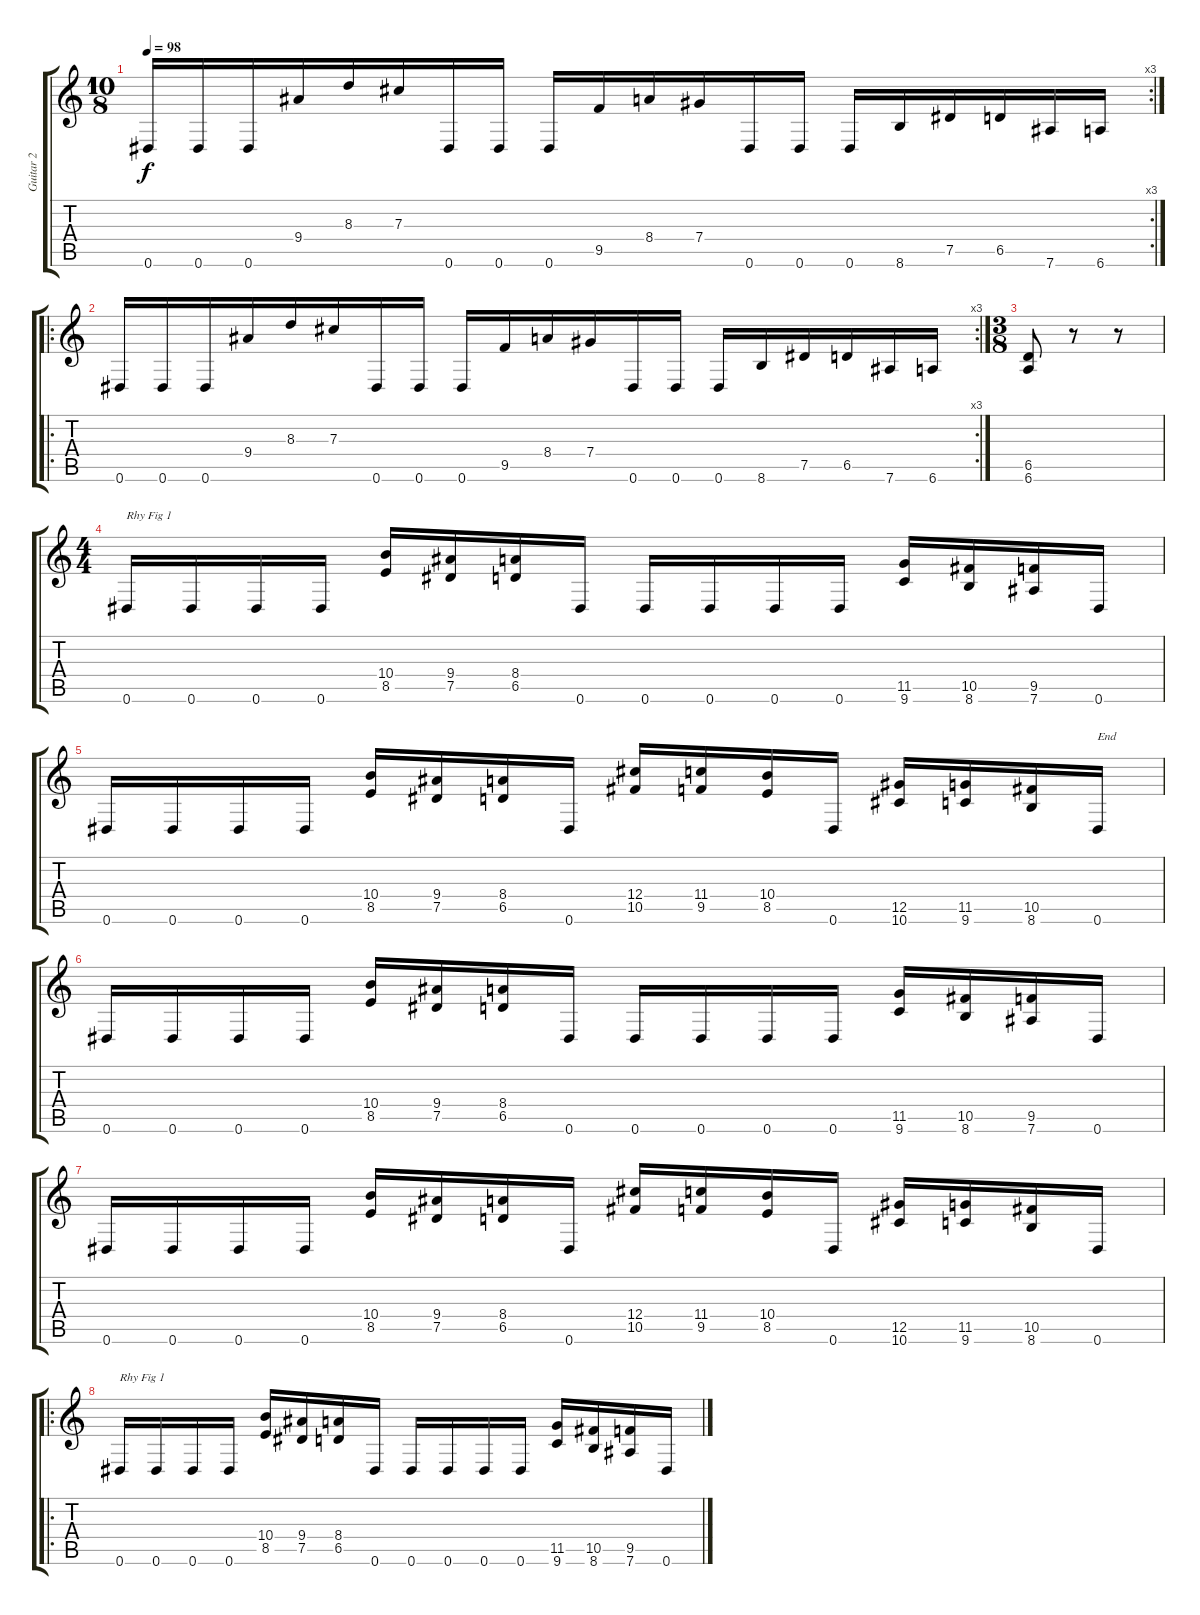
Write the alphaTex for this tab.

\track ("Guitar 2" "Guitar 2") {instrument distortionguitar}
\staff {score tabs}
\tuning (Eb4 Bb3 Gb3 Db3 Ab2 Eb2) {hide}
\rc 3
\ts (10 8)
\tempo 98
\clef g2
\ks c
0.6.16{dy f instrument distortionguitar} 0.6.16 0.6.16 9.4.16 8.3.16 7.3.16 0.6.16 0.6.16 0.6.16 9.5.16 8.4.16 7.4.16 0.6.16 0.6.16 0.6.16 8.6.16 7.5.16 6.5.16 7.6.16 6.6.16 |
\ro
\rc 3
0.6.16 0.6.16 0.6.16 9.4.16 8.3.16 7.3.16 0.6.16 0.6.16 0.6.16 9.5.16 8.4.16 7.4.16 0.6.16 0.6.16 0.6.16 8.6.16 7.5.16 6.5.16 7.6.16 6.6.16 |
\ts (3 8)
(6.5 6.6).8 r.8 r.8 |
\ts (4 4)
0.6.16{txt "Rhy Fig 1"} 0.6.16 0.6.16 0.6.16 (10.4 8.5).16 (9.4 7.5).16 (8.4 6.5).16 0.6.16 0.6.16 0.6.16 0.6.16 0.6.16 (11.5 9.6).16 (10.5 8.6).16 (9.5 7.6).16 0.6.16 |
0.6.16 0.6.16 0.6.16 0.6.16 (10.4 8.5).16 (9.4 7.5).16 (8.4 6.5).16 0.6.16 (12.4 10.5).16 (11.4 9.5).16 (10.4 8.5).16 0.6.16 (12.5 10.6).16 (11.5 9.6).16 (10.5 8.6).16 0.6.16{txt "End"} |
0.6.16 0.6.16 0.6.16 0.6.16 (10.4 8.5).16 (9.4 7.5).16 (8.4 6.5).16 0.6.16 0.6.16 0.6.16 0.6.16 0.6.16 (11.5 9.6).16 (10.5 8.6).16 (9.5 7.6).16 0.6.16 |
0.6.16 0.6.16 0.6.16 0.6.16 (10.4 8.5).16 (9.4 7.5).16 (8.4 6.5).16 0.6.16 (12.4 10.5).16 (11.4 9.5).16 (10.4 8.5).16 0.6.16 (12.5 10.6).16 (11.5 9.6).16 (10.5 8.6).16 0.6.16 |
\ro
0.6.16{txt "Rhy Fig 1"} 0.6.16 0.6.16 0.6.16 (10.4 8.5).16 (9.4 7.5).16 (8.4 6.5).16 0.6.16 0.6.16 0.6.16 0.6.16 0.6.16 (11.5 9.6).16 (10.5 8.6).16 (9.5 7.6).16 0.6.16
